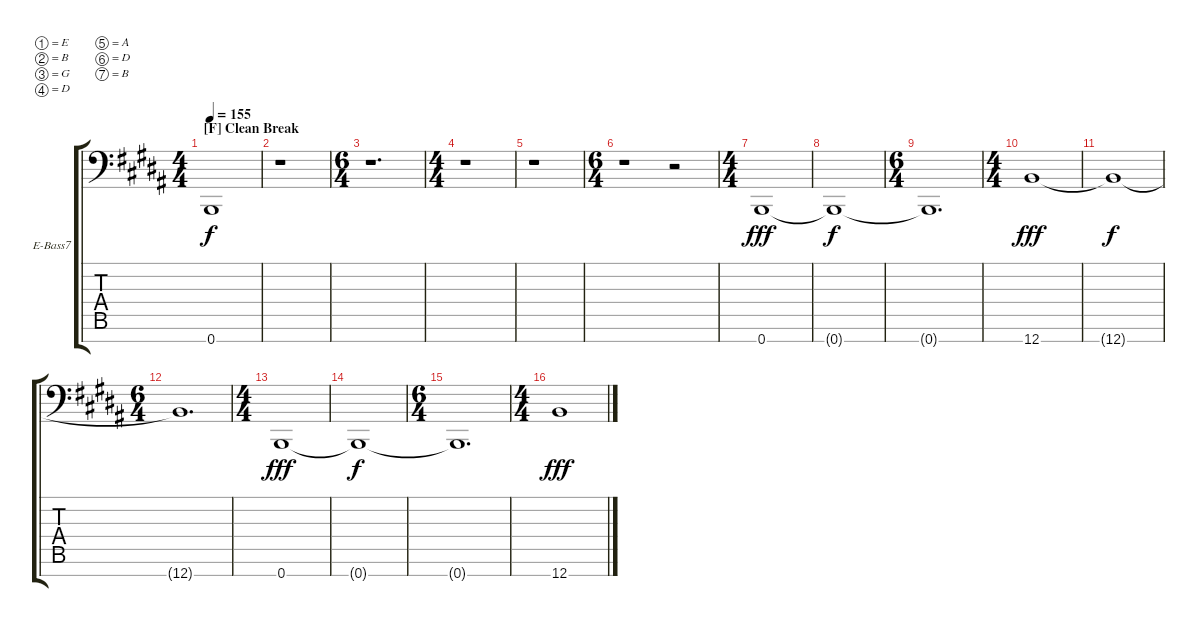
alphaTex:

\bracketExtendMode groupsimilarinstruments
\firstSystemTrackNameOrientation horizontal
\otherSystemsTrackNameOrientation horizontal
\track ("Chebon Littlefield" "E-Bass7") {instrument electricbassfinger}
\staff {score tabs}
\tuning (E3 B2 G2 D2 A1 D1 B0)
\ts (4 4)
\beaming (8 2 2 2 2)
\section ("F" "Clean Break")
\tempo 155
\clef f4
\ks b
0.7.1{dy f} |
r.1 |
\ts (6 4)
\beaming (8 6 6)
r.1{d} |
\ts (4 4)
\beaming (8 2 2 2 2)
r.1 |
r.1 |
\ts (6 4)
\beaming (8 2 2 2 6)
r.1 r.2 |
\ts (4 4)
\beaming (8 2 2 2 2)
0.7.1{dy fff} |
0.7{t}.1{dy f} |
\ts (6 4)
\beaming (8 6 6)
0.7{t}.1{d} |
\ts (4 4)
\beaming (8 2 2 2 2)
12.7.1{dy fff} |
12.7{t}.1{dy f} |
\ts (6 4)
\beaming (8 2 2 2 6)
12.7{t}.1{d} |
\ts (4 4)
\beaming (8 2 2 2 2)
0.7.1{dy fff} |
0.7{t}.1{dy f} |
\ts (6 4)
\beaming (8 6 6)
0.7{t}.1{d} |
\ts (4 4)
\beaming (8 2 2 2 2)
12.7.1{dy fff}
